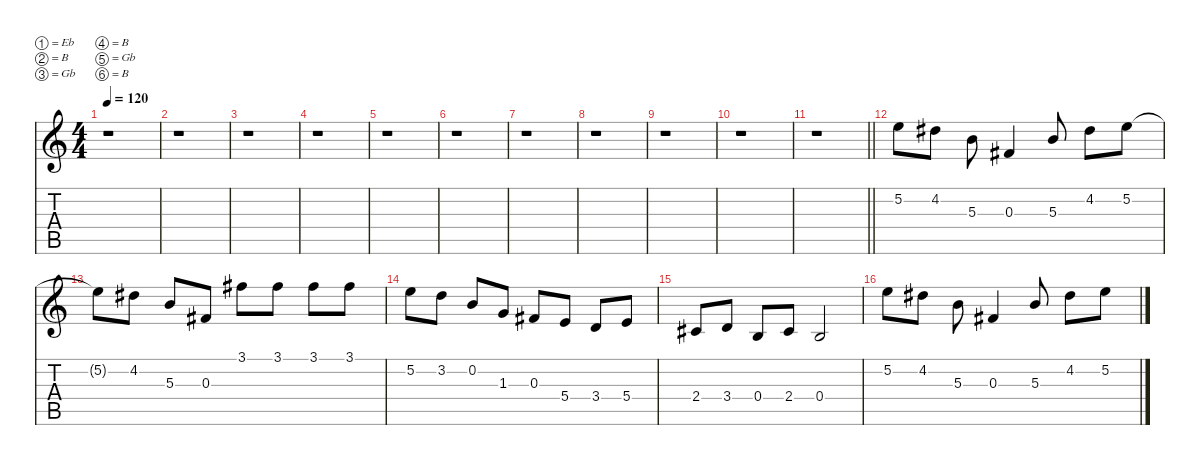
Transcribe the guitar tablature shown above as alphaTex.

\defaultSystemsLayout 4
\hideDynamics
\bracketExtendMode nobrackets
\singleTrackTrackNamePolicy hidden
\multiTrackTrackNamePolicy hidden
\firstSystemTrackNameMode fullname
\firstSystemTrackNameOrientation horizontal
\otherSystemsTrackNameOrientation horizontal
\track ("Lead Guitar 2" "dist.guit.") {instrument distortionguitar}
\staff {score tabs}
\tuning (Eb4 B3 Gb3 B2 Gb2 B1)
\ts (4 4)
\tempo 120
\clef g2
\ks c
r.1{dy f beam Down} |
r.1{beam Down} |
r.1{beam Down} |
r.1{beam Down} |
r.1{beam Down} |
r.1{beam Down} |
r.1{beam Down} |
r.1{beam Down} |
r.1{beam Down} |
r.1{beam Down} |
\barLineRight lightlight
r.1{beam Down} |
5.2.8{beam Down} 4.2{acc #}.8{beam Down} 5.3.8{beam Down} 0.3{acc #}.4{beam Up} 5.3.8{beam Up} 4.2{acc #}.8{beam Down} 5.2.8{beam Down} |
5.2{t}.8{beam Down} 4.2{acc #}.8{beam Down} 5.3.8{beam Up} 0.3{acc #}.8{beam Up} 3.1{acc #}.8{beam Down} 3.1{acc #}.8{beam Down} 3.1{acc #}.8{beam Down} 3.1{acc #}.8{beam Down} |
5.2.8{beam Down} 3.2.8{beam Down} 0.2.8{beam Up} 1.3.8{beam Up} 0.3{acc #}.8{beam Up} 5.4.8{beam Up} 3.4.8{beam Up} 5.4.8{beam Up} |
2.4{acc #}.8{beam Up} 3.4.8{beam Up} 0.4.8{beam Up} 2.4{acc #}.8{beam Up} 0.4.2{beam Up} |
5.2.8{beam Down} 4.2{acc #}.8{beam Down} 5.3.8{beam Down} 0.3{acc #}.4{beam Up} 5.3.8{beam Up} 4.2{acc #}.8{beam Down} 5.2.8{beam Down}
